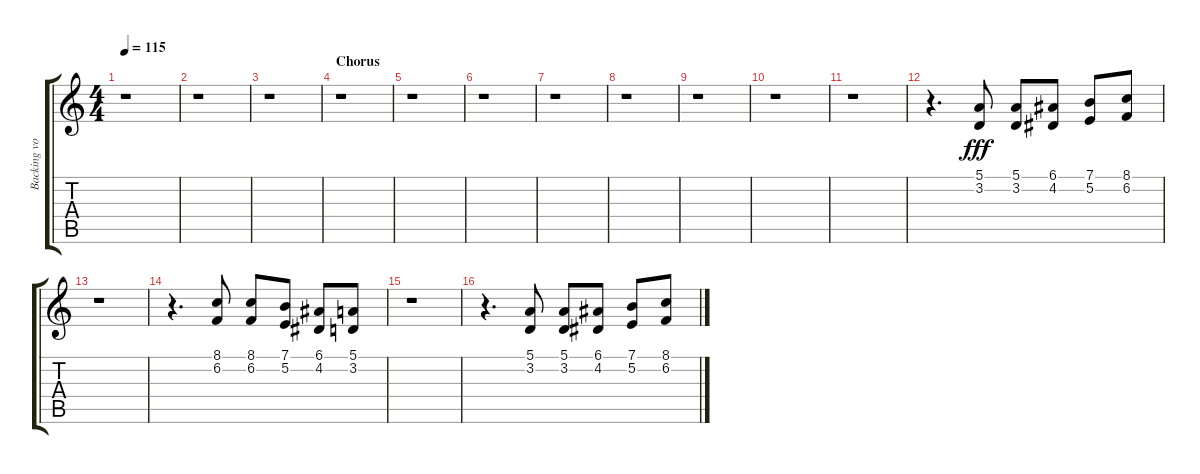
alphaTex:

\track ("Backing vocals" "Backing vo") {instrument choiraahs}
\staff {score tabs}
\tuning (E4 B3 G3 D3 A2 E2) {hide}
\ts (4 4)
\tempo 115
\clef g2
\ks c
r.1{dy fff} |
r.1 |
r.1 |
\section ("" "Chorus")
r.1 |
r.1 |
r.1 |
r.1 |
r.1 |
r.1 |
r.1 |
r.1 |
r.4{d} (5.1 3.2).8 (5.1 3.2).8 (6.1 4.2).8 (7.1 5.2).8 (8.1 6.2).8 |
r.1 |
r.4{d} (8.1 6.2).8 (8.1 6.2).8 (7.1 5.2).8 (6.1 4.2).8 (5.1 3.2).8 |
r.1 |
r.4{d} (5.1 3.2).8 (5.1 3.2).8 (6.1 4.2).8 (7.1 5.2).8 (8.1 6.2).8
